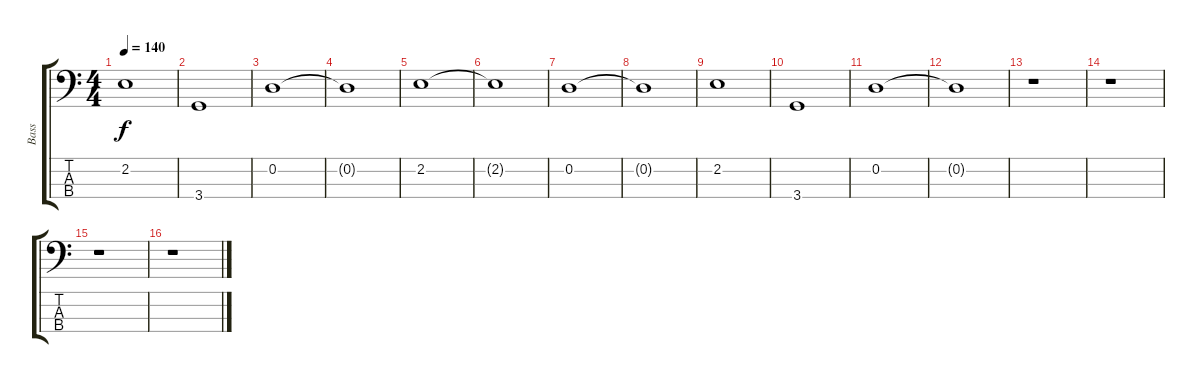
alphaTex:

\track ("Bass" "Bass") {instrument electricbassfinger}
\staff {score tabs}
\tuning (G2 D2 A1 E1) {hide}
\ts (4 4)
\tempo 140
\clef f4
\ks c
2.2.1{dy f} |
3.4.1 |
0.2.1 |
0.2{t}.1 |
2.2.1 |
2.2{t}.1 |
0.2.1 |
0.2{t}.1 |
2.2.1 |
3.4.1 |
0.2.1 |
0.2{t}.1 |
r.1 |
r.1 |
r.1 |
r.1
